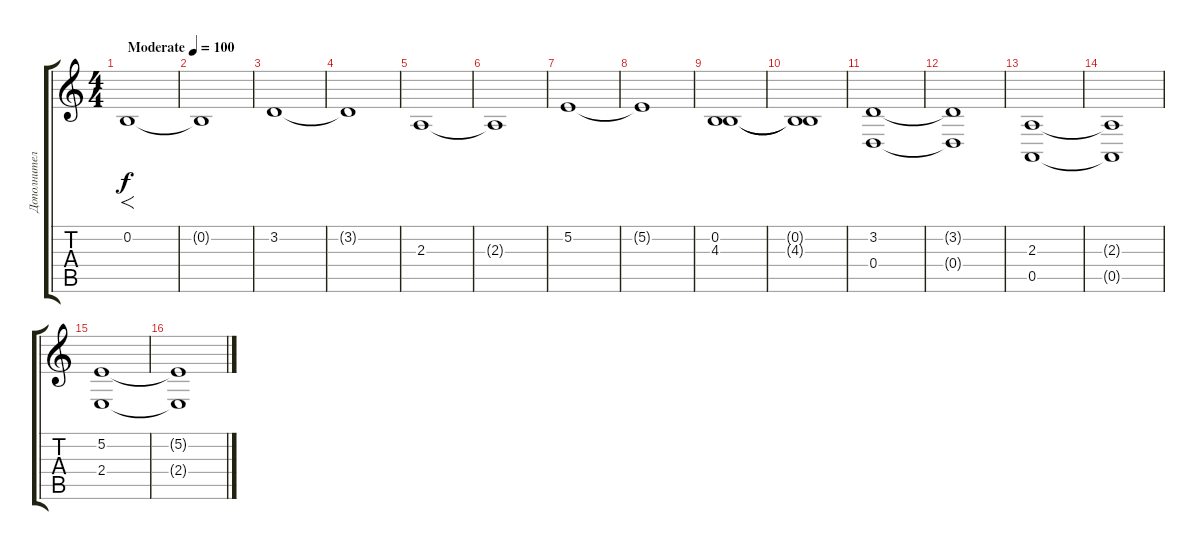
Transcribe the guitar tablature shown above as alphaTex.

\track ("Дополнительно" "Дополнител") {instrument tremolostrings}
\staff {score tabs}
\tuning (E4 B3 G3 D3 A2 E2) {hide}
\ts (4 4)
\tempo (100 "Moderate")
\clef g2
\ks c
0.2.1{f dy f instrument tremolostrings} |
0.2{t}.1 |
3.2.1 |
3.2{t}.1 |
2.3.1 |
2.3{t}.1 |
5.2.1 |
5.2{t}.1 |
(0.2 4.3).1 |
(0.2{t} 4.3{t}).1 |
(3.2 0.4).1 |
(3.2{t} 0.4{t}).1 |
(2.3 0.5).1 |
(2.3{t} 0.5{t}).1 |
(5.2 2.4).1 |
(5.2{t} 2.4{t}).1
